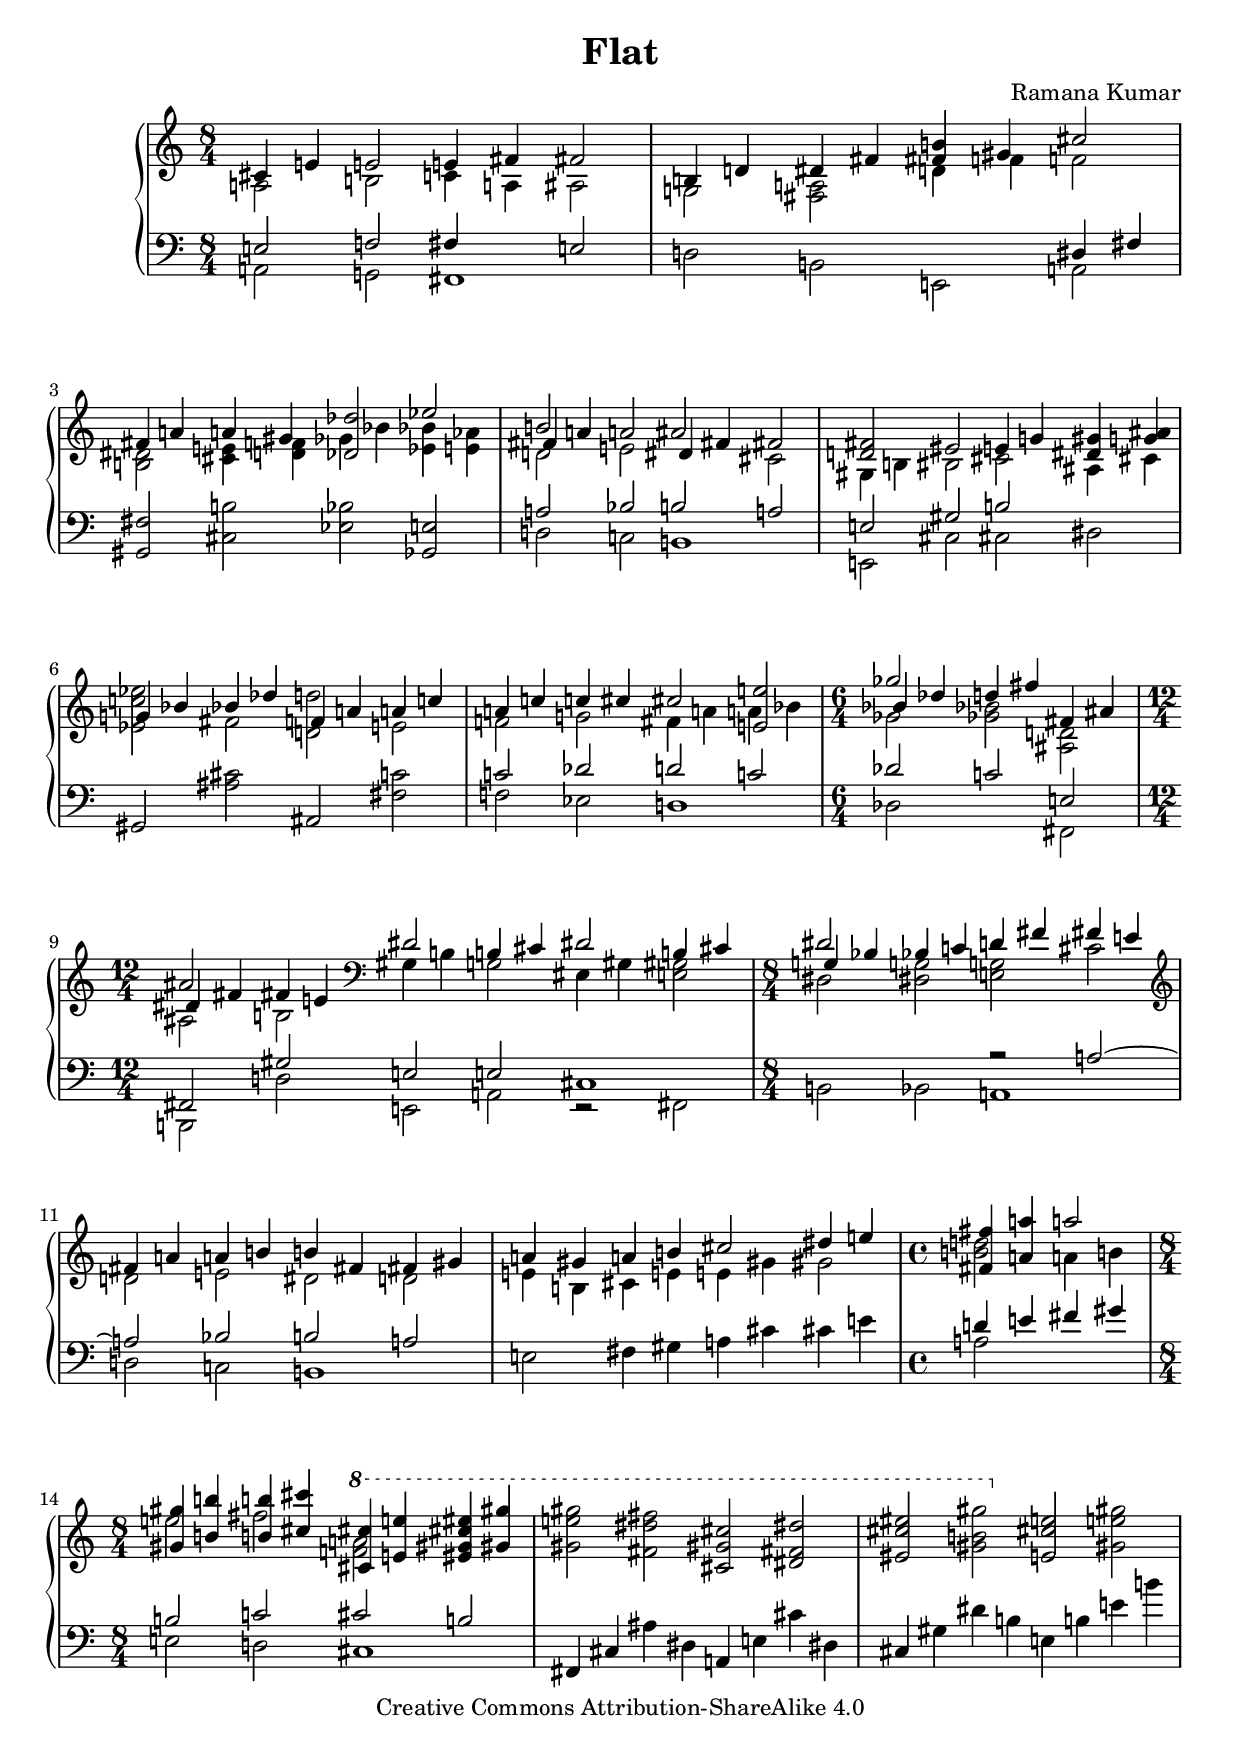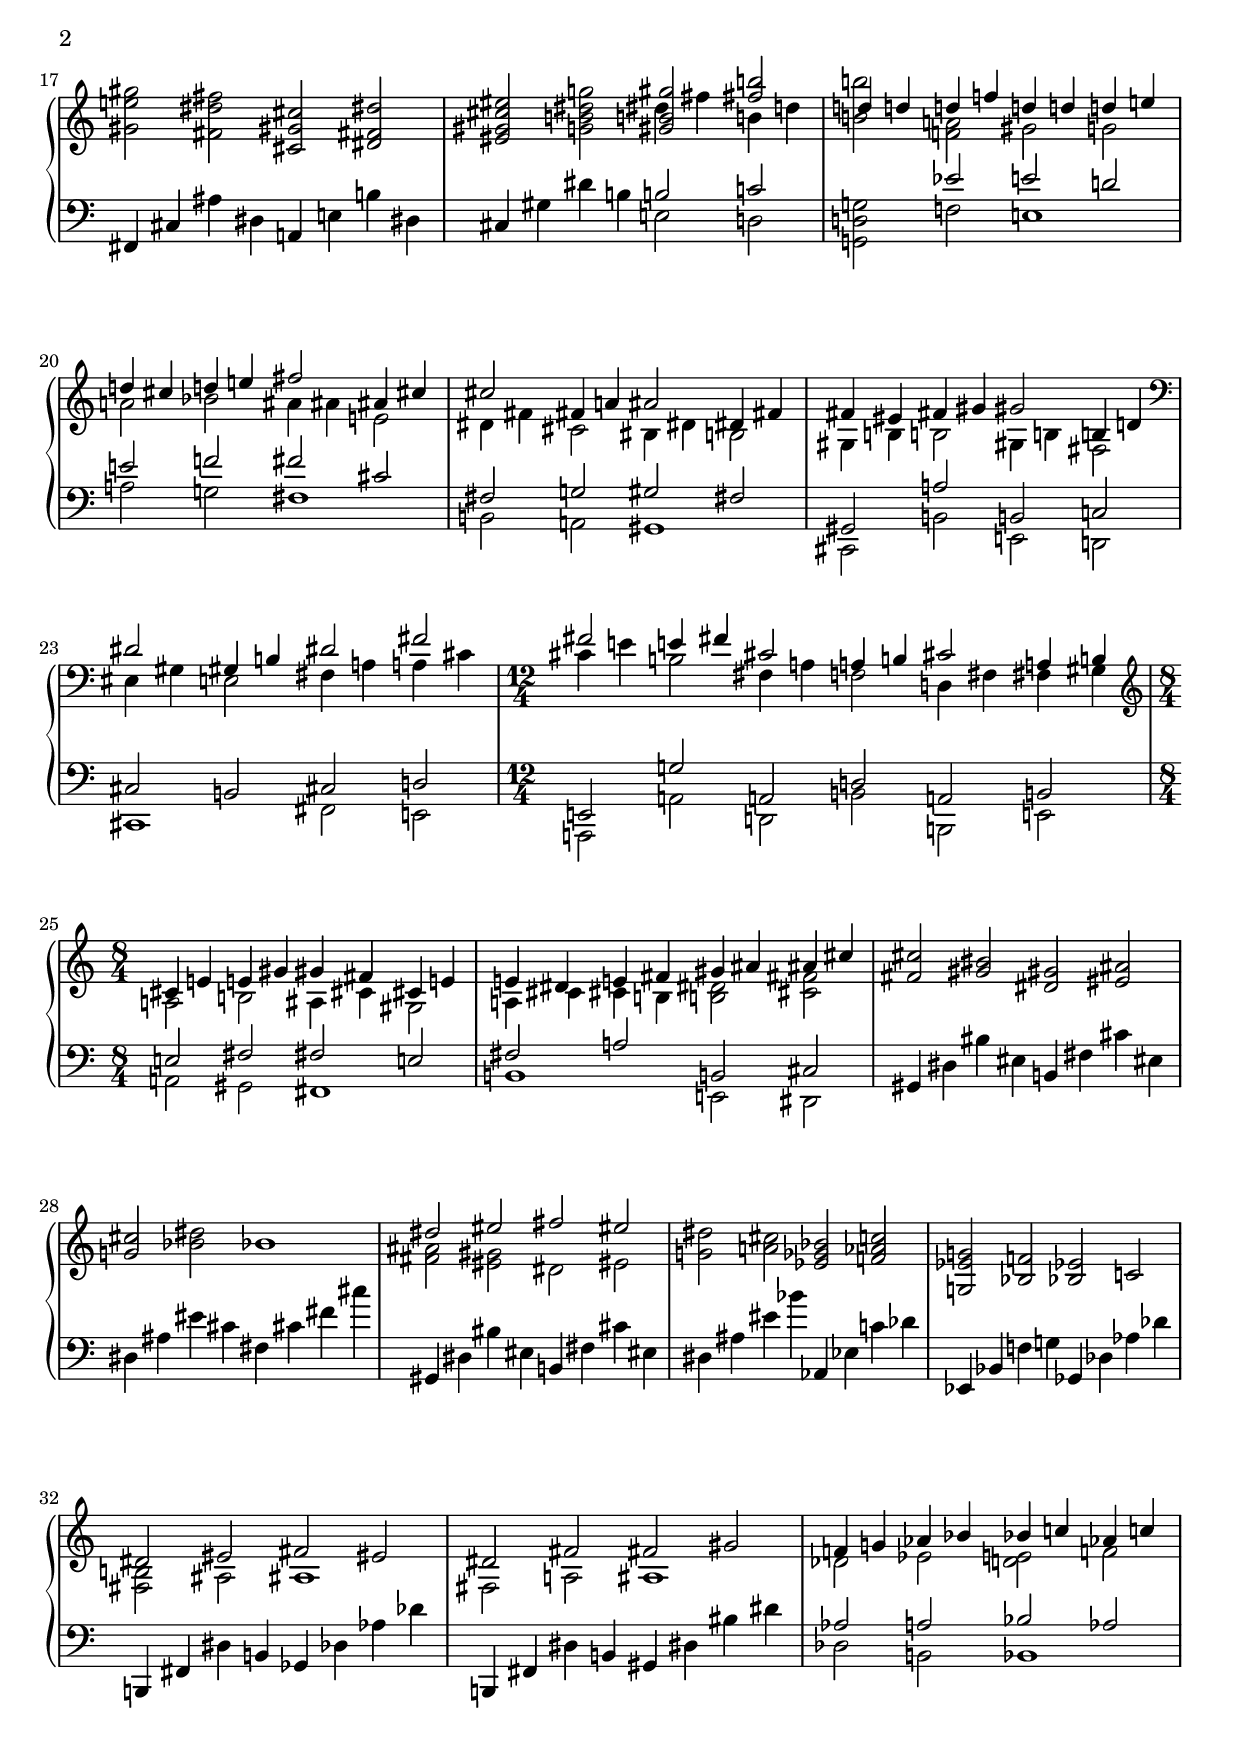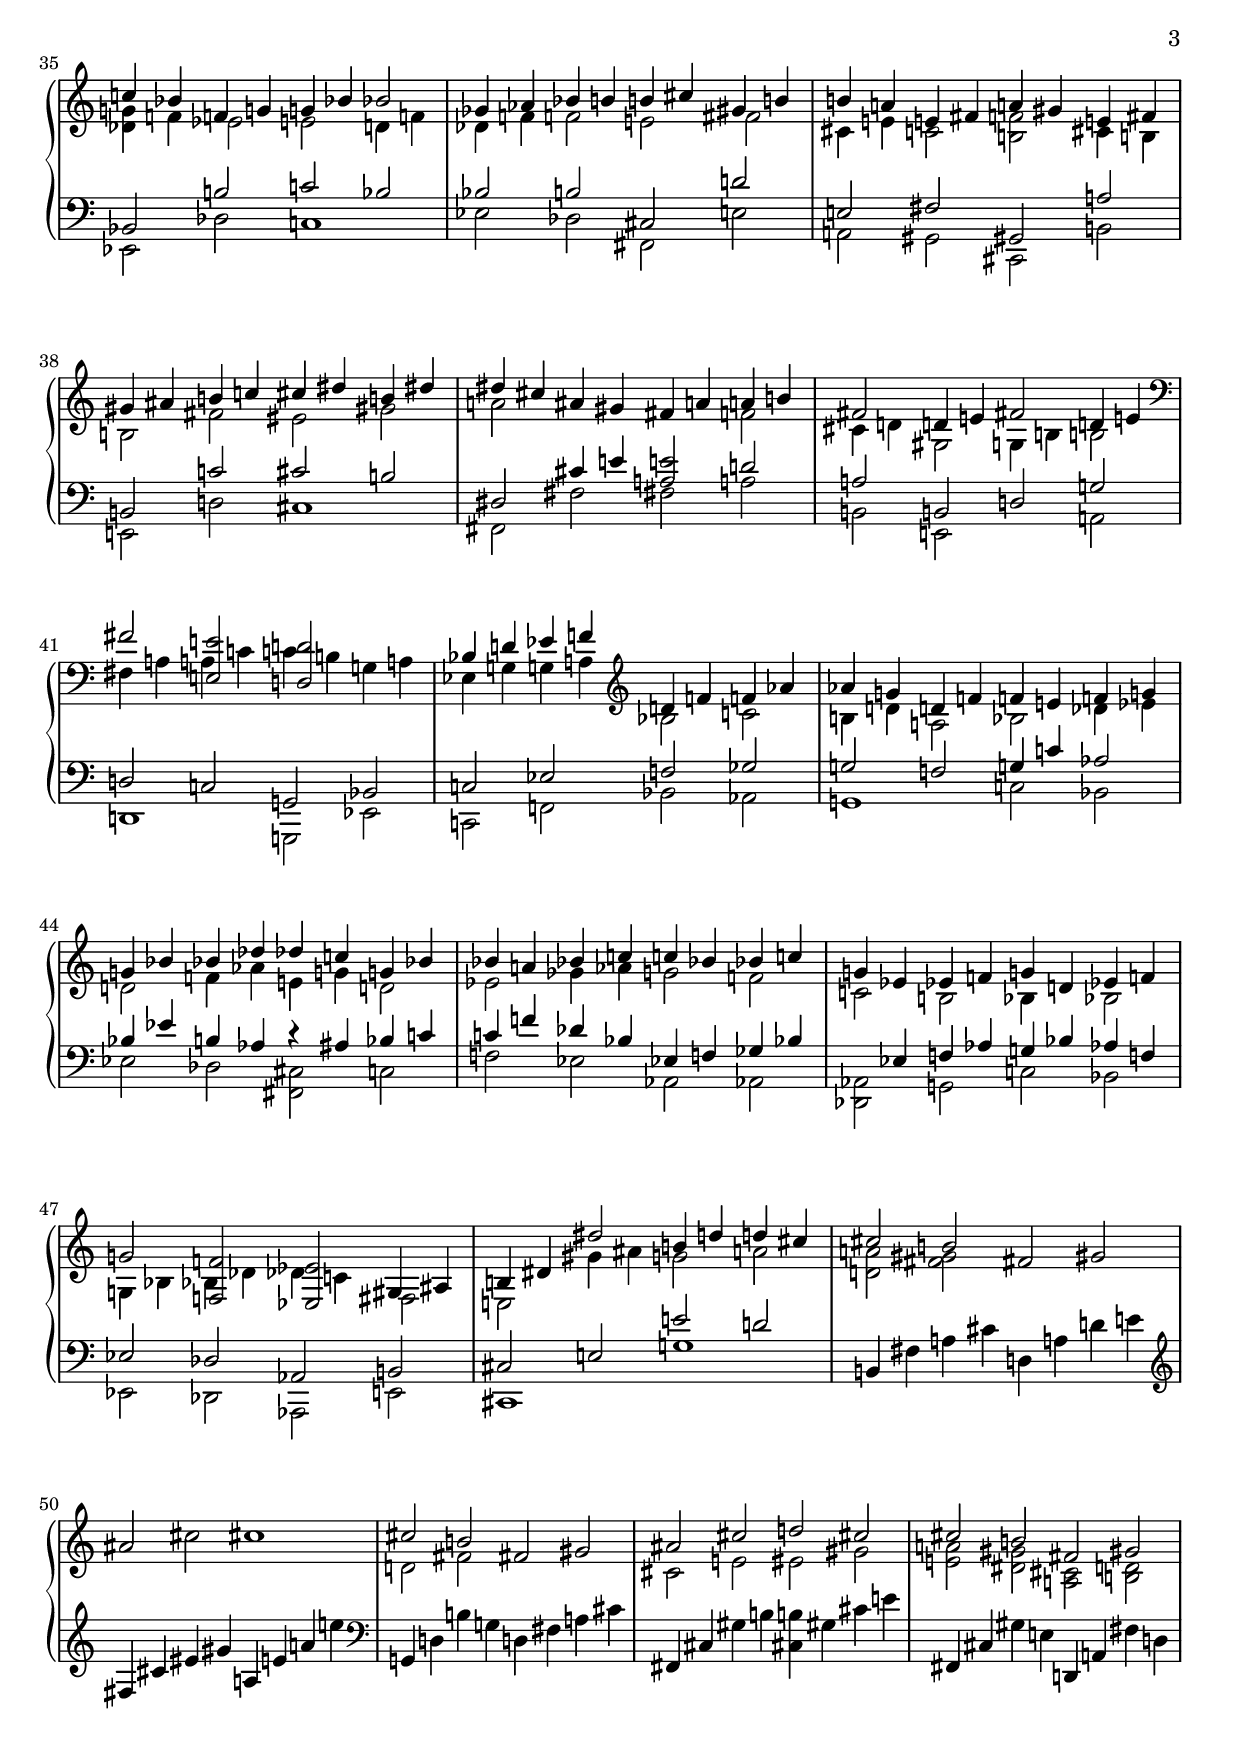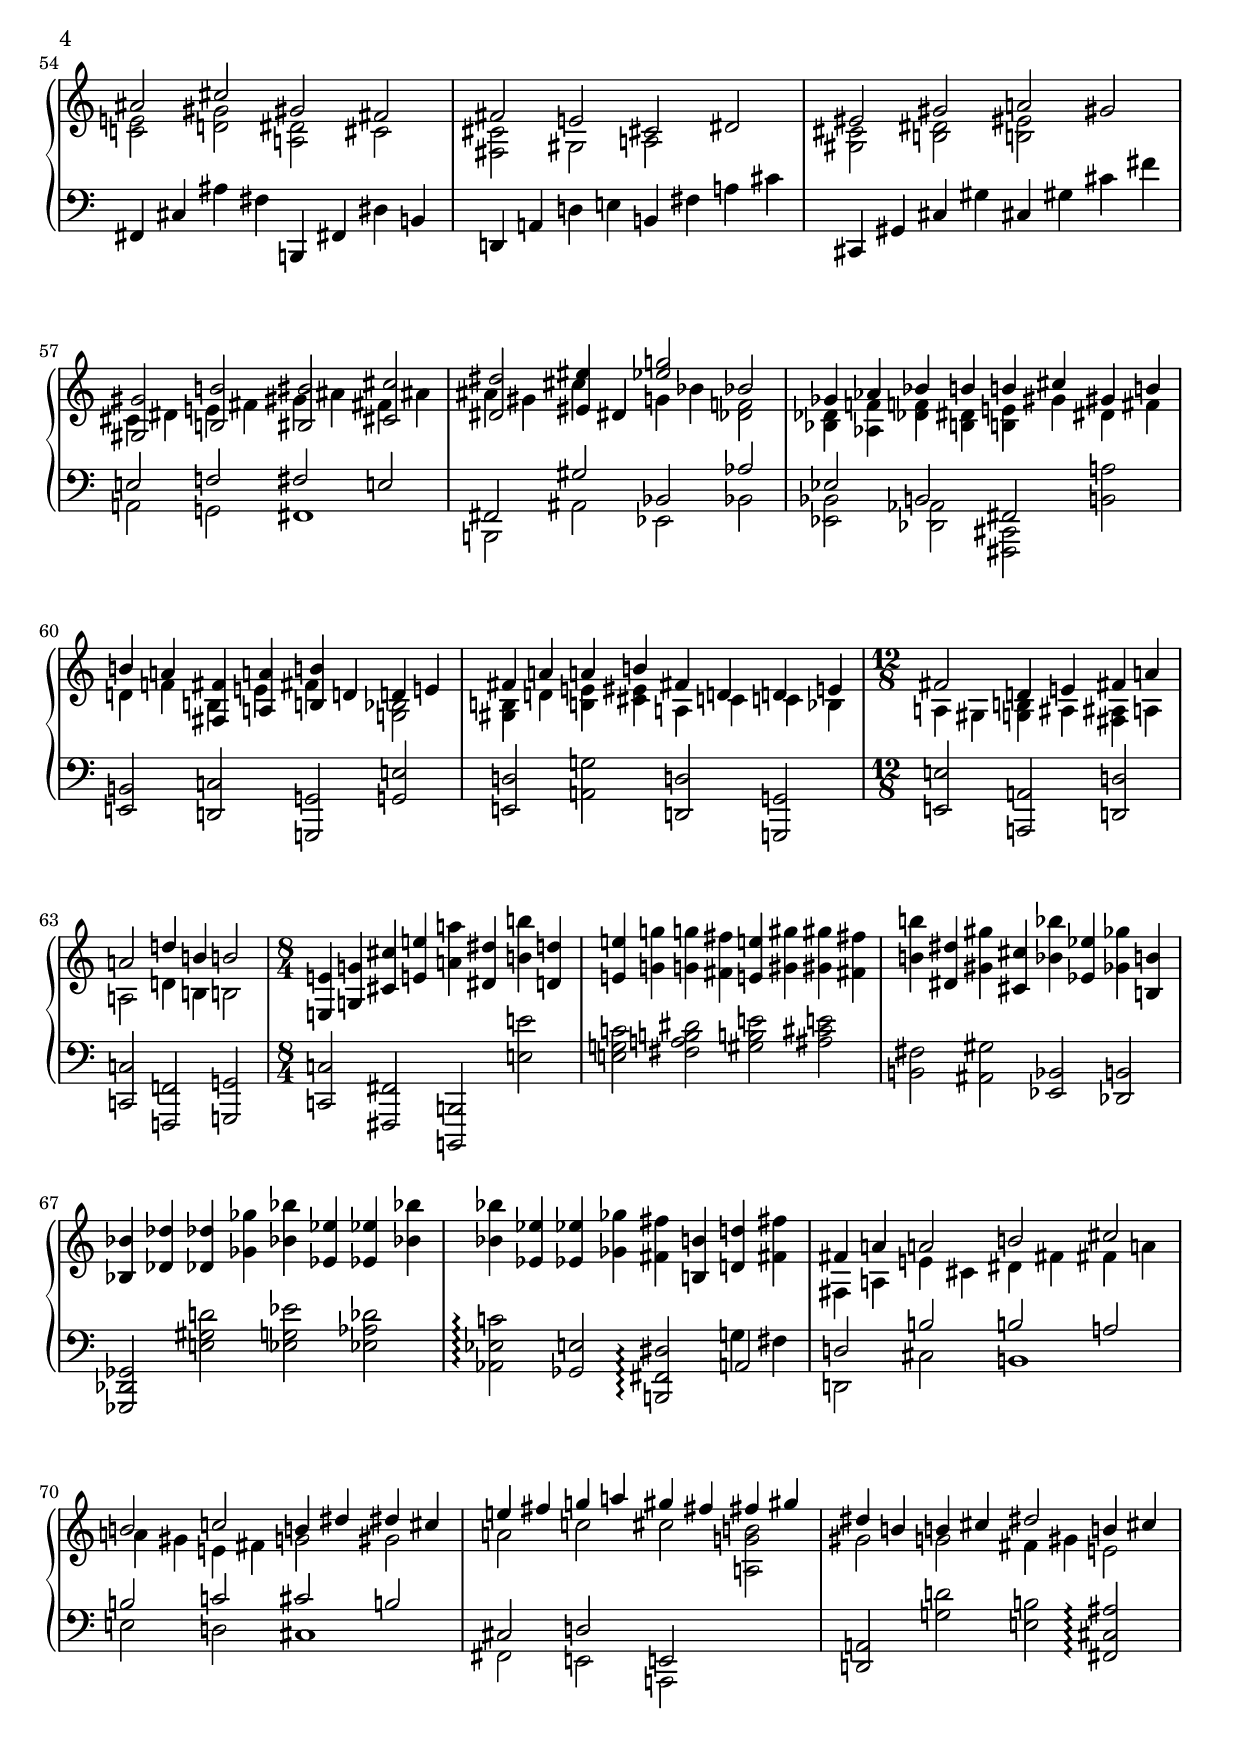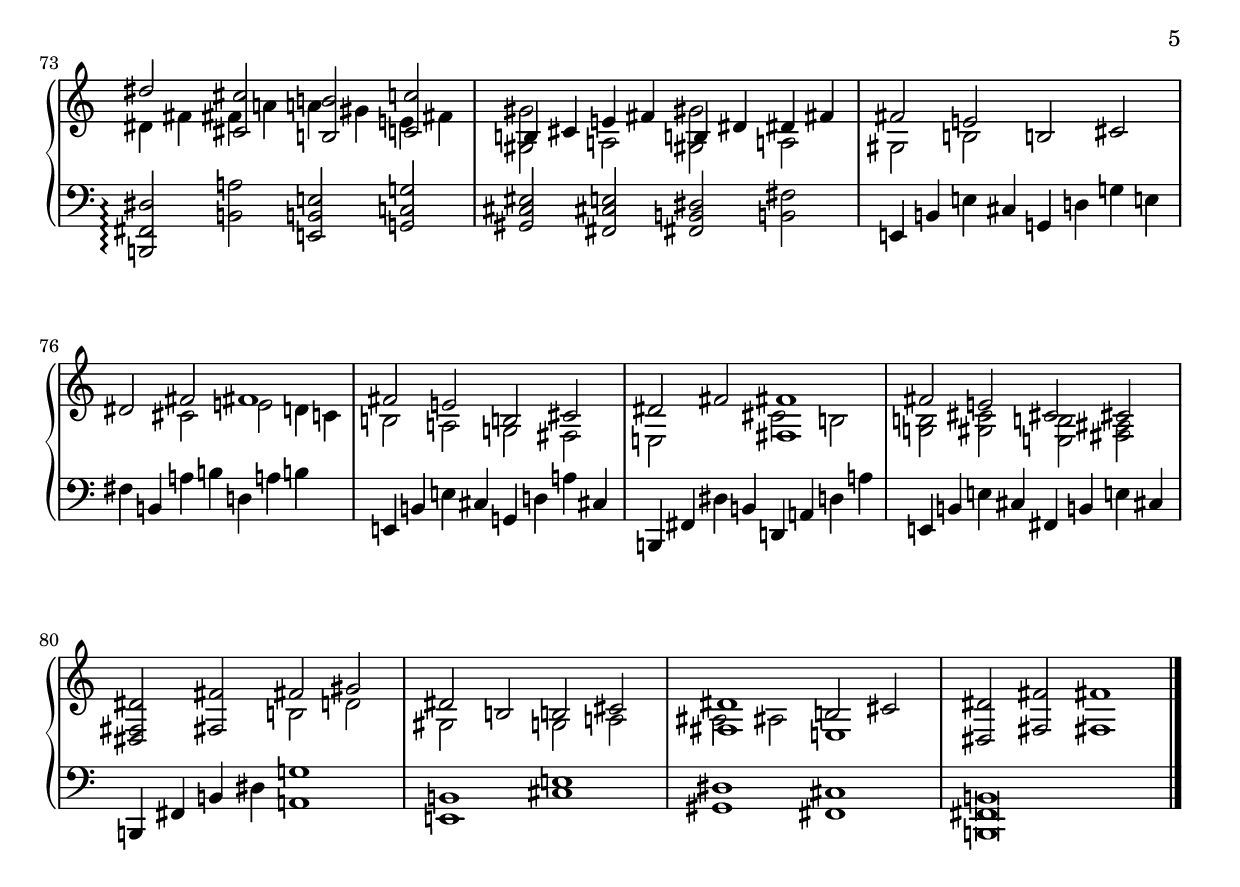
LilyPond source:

\version "2.18.0"

\header {
  title             = "Flat"
  composer          = "Ramana Kumar"
  date              = "2007"
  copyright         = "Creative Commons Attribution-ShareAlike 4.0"
}

onceStem =
#(define-music-function (parser location direction music) (number? ly:music?) #{
  \once \override Stem.direction = $direction
  $music #}
)

#(ly:set-option 'point-and-click #f)

\score {
  \context PianoStaff <<
    \context Staff = right <<
      \accidentalStyle Score.dodecaphonic
      \override Score.TimeSignature.style = #'()
      \clef treble
      \time 8/4
      << {
        <<
          {cis'4 e' e'2 e'4 fis' fis'2}
        \\{a2 b c'4 a ais2}
        >> | <<
          {b4 d' dis' fis' <b' fis'> gis' cis''2}
        \\{g2 <fis a> d'4 f' f'2}
        >> | <<
          {fis'4 a' a' gis' <des' des''>2 ees''}
        \\{<b dis'>2 <cis' e'>4 <d' f'> ges' bes' <bes' ees'> <aes' e'>}
        >> | <<
          {b'2 s ais' s}
        \\{d'2 e' s cis'}
        \\{fis'4 a' a'2 dis'4 fis' fis'2}
        >> | <<
          {<fis' d'>2 eis' e'4 g' <gis' dis'> <ais' g'>}
        \\{gis4 b bis2 cis' ais4 cis'}
        >> | <<                                             %--05
          {g'4 bes' bes' des'' f' a' a' c''}
        \\{<ees' c'' ees''>2 fis' <d' d''> e'}
        >> | <<
          {a'4 c'' c'' cis'' cis''2 <e' e''>}
        \\{f'2 g' fis'4 a' a' bes'}
        >> | \time 6/4 <<
          {ges''2 s fis'4 ais'}
        \\{ges'2 <ges' bes'> <ais d'>}
        \\{bes'4 des'' d'' fis'' s2}
        >> | \time 12/4 <<
          {ais'2 s \clef bass dis'2 b4 cis' dis'2 b4 cis'}
        \\{ais2 b gis4 b g2 eis4 gis <e gis>2}
        \\{dis'4 fis' fis' e'}
        >> | \time 8/4 <<
          {dis'2 s d'4 fis' fis' e'}
        \\{dis2 <dis g> <e g> cis'}
        \\{g4 bes bes c' s2 s}
        >> | \clef treble <<                               %--10
          {fis'4 a' a' b' b' fis' fis' gis'}
        \\{d'2 e' dis' d'}
        >> | <<
          {a'4 gis' a' b' cis''2 dis''4 e''}
        \\{e'4 b cis' e' e' gis' gis'2}
        >> | \time 4/4 <<
          {<fis' fis''>4 <a' a''> a''2}
        \\{<b' d''>2 a'4 b'}
        >> | \time 8/4 <<
          {<gis' gis''>4 <b' b''> <b' b''> <cis'' cis'''> \ottava #1 <cis'' cis'''> <e'' e'''> <eis'' gis'' cis''' eis'''> <gis'' gis'''>}
        \\{e''2 fis'' <f'' a''> s}
        >> | 
          <gis'' e''' gis'''>2 <fis'' dis''' fis'''> <cis'' gis'' cis'''> <dis'' fis'' dis'''>
           |                                               %--15
          <eis'' cis''' eis'''>2 <gis'' b'' gis'''> \ottava #0 <e' cis'' e''> <gis' e'' gis''>
           |
          <gis' e'' gis''>2 <fis' dis'' fis''> <cis' gis' cis''> <dis' fis' dis''>
           |
          <eis' gis' cis'' eis''>2 <g' b' dis'' g''> <<{<gis' b' gis''>2 <fis'' b''>}\\{dis''4 fis'' b' d''}>>
           | <<
          {d''4 d'' d'' f'' d'' d'' d'' e''}
        \\{<b' b''>2 <f' a'> gis' g'}
        >> | <<
          {d''4 cis'' d'' e'' fis''2 ais'4 cis''}
        \\{a'2 bes' ais'4 ais' e'2}
        >> | <<                                            %--20
          {cis''2 fis'4 a' ais'2 dis'4 fis'}
        \\{dis'4 fis' cis'2 bis4 dis' b2}
        >> | <<
          {fis'4 eis' fis' gis' gis'2 b4 d'}
        \\{gis4 b b2 gis4 b fis2}
        >> | \clef bass <<
          {dis'2 gis4 b dis'2 fis'}
        \\{eis4 gis e2 fis4 a a cis'}
        >> | \time 12/4 <<
          {fis'2 e'4 fis' cis'2 a4 b cis'2 a4 b}
        \\{cis'4 e' b2 fis4 a f2 d4 fis fis gis}
        >> | \time 8/4 \clef treble <<
          {cis'4 e' e' gis' gis' fis' cis' e'}
        \\{a2 b ais4 cis' gis2}
        >> | <<                                            %--25
          {e'4 dis' e' fis' gis' ais' ais' cis''}
        \\{a4 cis' cis' b <b dis'>2 <cis' fis'>}
        >> |
          <cis'' fis'>2 <bis' gis'> <gis' dis'> <ais' eis'>
           | 
          <cis'' g'>2 <dis'' bes'> bes'1
           | <<
          {dis''2 eis'' fis'' eis''}
        \\{<fis' ais'>2 <eis' gis'> dis' eis'}
        >> |
          <g' dis''>2 <a' cis''> <ees' ges' bes'> <f' aes' c''>
           |                                               %--30             
          <g ees' g'>2 <bes f'> <bes ees'> c'
           | <<
          {dis'2 eis' fis' eis'}
        \\{<fis b>2 ais ais1}
        >> | <<
          {dis'2 fis' fis' gis'}
        \\{fis2 a ais1}
        >> | <<
          {f'4 g' aes' bes' bes' c'' aes' c''}
        \\{des'2 ees' <d' e'> f'}
        >> | <<
          {c''4 bes' f' g' g' bes' bes'2}
        \\{<des' g'>4 f' ees'2 e' d'4 f'}
        >> | <<                                            %--35 
          {ges'4 aes' bes' b' b' cis'' gis' b'}
        \\{des'4 f' f'2 e' fis'}
        >> | <<
          {b'4 a' e' fis' a' gis' e' fis'}
        \\{cis'4 e' c'2 <b f'> cis'4 b}
        >> | <<
          {gis'4 ais' b' c'' cis'' dis'' b' dis''}
        \\{b2 fis' eis' gis'}
        >> | <<
          {dis''4 cis'' ais' gis' fis' a' a' b'}
        \\{a'2 s s f'}
        >> | <<
          {fis'2 d'4 e' fis'2 d'4 e'}
        \\{cis'4 d' gis2 g4 b b2}
        >> | \clef bass <<                                 %--40
          {fis'2 <e e'> <d d'> s}
        \\{fis4 a a c' c' b g a}
        >> | <<
          {bes4 d' ees' f' \clef treble d'4 f' f' aes'}
        \\{ees4 g g a bes2 c'}
        >> | <<
          {aes'4 g' d' f' f' e' f' g'}
        \\{b4 d' a2 bes des'4 ees'}
        >> | <<
          {g'4 bes' bes' des'' des'' c'' g' bes'}
        \\{d'2 f'4 aes' e' g' d'2}
        >> | <<
          {bes'4 a' bes' c'' c'' bes' bes' c''}
        \\{ees'2 ges'4 aes' g'2 f'}
        >> | <<                                            %--45
          {g'4 ees' ees' f' g'4 d' ees' f'}
        \\{c'2 b bes4 s bes2}
        >> | <<
          {g'2 <f f'> <ees ees'> gis4 ais}
        \\{g4 bes bes des' des' c' fis2}
        >> | <<
          {b4 dis' dis''2 b'4 d'' d'' cis''}
        \\{e2 gis'4 ais' g'2 a'}
        >> | <<
          {cis''2 b' fis' gis'}
        \\{<d' a'>2 <fis' gis'> s s}
        >> |
          ais'2 cis'' cis''1
           | <<                                            %--50
          {cis''2 b' fis' gis'}
        \\{d'2 fis' s s}
        >> | <<
          {ais'2 cis'' d'' cis''}
        \\{cis'2 e' eis' gis'}
        >> | <<
          {cis''2 b' fis' gis'}
        \\{<e' a'>2 <dis' gis'> <a cis'> <b d'>}
        >> | <<
          {ais'2 cis'' gis' fis'}
        \\{<c' e'>2 <d' gis'> <a dis'> cis'}
        >> | <<
          {fis'2 e' cis' dis'}
        \\{<fis cis'>2 gis a s}
        >> | <<                                            %--55
          {eis'2 gis' a' gis'}
        \\{<gis cis'>2 <b dis'> <b eis'> s}     
        >> | <<
          {<gis gis'>2 <b b'> <bis bis'> <cis' cis''>}
        \\{cis'4 dis' e' fis' gis' ais' fis' ais'}
        >> | <<
          {<dis' dis''>2 <eis' eis''>4 dis' <ees'' g''>2 bes'}
        \\{ais'4 gis' cis'' s g' bes' <des' f'>2}
        >> | <<
          {ges'4 aes' bes' b' b' cis'' gis' b'}
        \\{<bes des'>4 <aes f'> <des' f'> <b dis'> <b e'> gis' dis' fis'}
        >> | <<
          {b'4 a' <fis fis'> <a a'> <b b'> d' d' e'}
        \\{d'4 f' b e' fis' s <g bes>2}
        >> | <<                                            %--60
          {fis'4 a' a' b' fis' d' d' e'}
        \\{<gis b>4 d' <b e'> <cis' eis'> a c' c' bes}
        >> | \time 12/8 <<
          {fis'2  d'4   e'  fis'      a' a'2 d''4 b' b'2}
        \\{a4 gis <g b> ais <fis ais> a  a2  d'4  b  b2}
        >> | \time 8/4
           <e e'>4 <g g'> <cis' cis''> <e' e''> <a' a''> <dis' dis''> <b' b''> <d' d''> 
           |
          <e' e''>4 <g' g''> <g' g''> <fis' fis''> <e' e''> <gis' gis''> <gis' gis''> <fis' fis''>
           |
          <b' b''>4 <dis' dis''> <gis' gis''> <cis' cis''> <bes' bes''> <ees' ees''> <ges' ges''> <b b'>
           |                                               %--65
          <bes bes'>4 <des' des''> <des' des''> <ges' ges''> <bes' bes''> <ees' ees''> <ees' ees''> <bes' bes''>
           |
          <bes' bes''>4 <ees' ees''> <ees' ees''> <ges' ges''> <fis' fis''> <b b'> <d' d''> <fis' fis''>
           | <<
          {fis'4 a' a'2 b' cis''}
        \\{fis4 a e' cis' dis' fis' fis' a'}
        >> | <<
          {b'2 c'' b'4 dis'' dis'' cis''}
        \\{a'4 gis' e' fis' g'2 gis'}
        >> | <<
          {e''4 fis'' g'' a'' gis'' fis'' fis'' gis''}
        \\{a'2 c'' cis'' b'\stemUp}
        >> | <<                                            %--70
          {dis''4 b' b' cis'' dis''2 b'4 cis''}
        \\{gis'2 g' fis'4 gis' e'2}
        >> | <<
          {dis''2 <cis' cis''> <b b'> <c' c''>}
        \\{dis'4 fis' fis' a' a' gis' e' fis'}
        >> | <<
          {b4 cis' e' fis' b dis' dis' fis'}
        \\{<gis gis'>2 a <gis gis'> a}
        >> | <<
          {fis'2 e' b cis'}
        \\{gis2 b s1}
        >> | <<                                            %--75
          {dis'2 fis' fis'1}
        \\{s2 cis' e' d'4 c'}
        >> | <<
          {fis'2 e' b cis'}
        \\{b2 a g fis}
        >> | <<
          {dis'2 fis' <fis fis'>1}
        \\{e2 s cis' b}         
        >> | <<
          {fis'2 e' cis' cis'}
        \\{<g b>2 <gis cis'> <e b> <fis ais>}
        >> | <<
          {<dis fis dis'>2 <fis fis'> fis' gis'}
        \\{s2 s b d'}
        >> | <<                                            %--80
          {dis'2 b b cis'}
        \\{gis2 s g a}
        >> | <<
          {<fis dis'>1 b2 cis'}
        \\{ais2 ais e1}
        >> |
          <dis dis'>2 <fis fis'> <fis fis'>1
     \bar "|."

      } >>
    >>
    \context Staff = left <<
      \clef bass
      << {
        <<
          {e2 f fis4 s e2}
        \\{a,2 g, fis,1}
        >> | <<
          {s2 s s dis4 fis}
        \\{d2 b, e, a,}
        >> |
          <gis, fis>2 <cis b> <ees bes> <ges, e>
           | <<
          {a2 bes b a}
        \\{d2 c b,1}
        >> | <<
          {e2 gis b s}
        \\{e,2 cis cis dis2}
        >> |                                               %--05
          gis,2 <ais cis'> ais, <fis c'>
           | <<
          {c'2 des' d' c'}
        \\{f2 ees d1}
        >> | <<
          {des'2 c' e}
        \\{des2 s fis,}
        >> | <<
          {fis,2 gis e e cis1}
        \\{b,,2 d e, a, r fis,}
        >> | <<
          {s2 s r a ~}
        \\{b,2 bes, a,1}
        >> | <<                                            %--10
          {a2 bes b a}
        \\{d2 c b,1}
        >> |
          e2 fis4 gis a cis' cis' e'
           | <<
          {d'4 e' fis' gis'}
        \\{a2 s}
        >> | <<
          {b2 c' cis' b}
        \\{e2 d cis1}
        >> |
          fis,4 cis ais dis a, e cis' dis
           |                                               %--15
          cis4 gis dis' b e b e' b'
           |
          fis,4 cis ais dis a, e b dis
           |
          cis4 gis dis' b <<{b2 c'}\\{e2 d}>>
           | <<
          {s2 ees' e' d'}
        \\{<g, d g>2 f e1}
        >> | <<
          {e'2 f' fis' cis'}
        \\{a2 g fis1}
        >> | <<                                            %--20
          {fis2 g gis fis}
        \\{b,2 a, gis,1}
        >> | <<
          {gis,2 a b, c}
        \\{cis,2 b, e, d,}
        >> | <<
          {cis2 b, cis d}
        \\{cis,1 fis,2 e,}
        >> | <<
          {e,2 g a, d a, b,}
        \\{a,,2 a, d, b, b,, e,}
        >> | <<
          {e2 fis fis e}
        \\{a,2 gis, fis,1}
        >> | <<                                            %--25
          {fis2 a b, cis}
        \\{b,1 e,2 dis,}
        >> |
          gis,4 dis bis eis b, fis cis' eis
           |
          dis4 ais eis' cis' fis cis' fis' cis''
           |
          gis,4 dis bis eis b, fis cis' eis
           |
          dis4 ais eis' bes' aes, ees c' des'
           |                                               %--30
          ees,4 bes, f g ges, des aes des'
           |
          b,, fis, dis b, ges, des aes des'
           |
          b,, fis, dis b, gis, dis bis dis'
           | <<
          {aes2 a bes aes}
        \\{des2 b, bes,1}
        >> | <<
          {bes,2 b c' bes}
        \\{ees,2 des c1}
        >> | <<                                            %--35
          {bes2 b cis d'}
        \\{ees2 des fis, e}
        >> | <<
          {e2 fis gis, a}
        \\{a,2 gis, cis, b,}
        >> | <<
          {b,2  c' cis' b}
        \\{e,2 d cis1}
        >> | <<
          {dis2 cis'4 e' <a e'>2 d'}
        \\{fis,2 fis fis a}
        >> | <<
          {a2 b, d g}
        \\{b,2 e, s a,}
        >> | <<                                            %--40
          {d2 c g, bes,}
        \\{d,1 g,,2 ees,}
        >> | <<
          {c2 ees f ges}
        \\{c,2 f, bes, aes,}
        >> | <<
          {g2 f g4 c' aes2}
        \\{g,1 c2 bes,}
        >> | <<
          {bes4 ees' b aes r4 ais bes c'}
        \\{ees2 des <fis, cis>2 c}
        >> | <<
          {c'4 f' des' bes ees4 f ges bes}
        \\{f2 ees aes, aes,}
        >> | <<                                            %--45
          {s4 ees f aes g bes aes f}
        \\{<des, aes,>2 g,2 c bes,}
        >> | <<
          {ees2 des aes, b,}
        \\{ees,2 des, aes,, e,}
        >> | <<
          {cis2 e e' d'}
        \\{cis,1 g}
        >> | 
          b,4 fis a cis' d a d' e'
           | \clef treble
          fis4 cis' eis' gis' a e' a' e''
           | \clef bass                                    %--50
          g,4 d b g d fis a cis'
           |
          fis,4 cis gis b <cis b> gis cis' e'
           |
          fis,4 cis gis e d, a, fis d
           |
          fis,4 cis ais fis b,, fis, dis b,
           |
          d,4 a, d e b, fis a cis'
           |                                               %--55
          cis,4 gis, cis gis cis gis cis' fis'
           | <<
          {e2 f fis e}
        \\{a,2 g, fis,1}
        >> | <<
          {fis,2 gis bes, aes}
        \\{b,,2 ais, ees, bes,}
        >> | <<
          {ees2 b, fis,}
        \\{<ees, bes,>2 <des, aes,> <fis,, cis,> <b, a>}
        >> |
          <e, b,>2 <d, c> <g,, g,> <g, e>
           |                                               %--60
          <e, d>2 <a, g> <d, d> <g,, g,>
           |
          <e, e>2 <a,, a,> <d, d> <c, c> <f,, f,> <g,, g,> 
           |
          <c, c>2 <fis,, fis,> <b,,, b,,> <e e'>
           |
          <e g c'>2 <fis a b dis'> <gis b e'> <ais cis' e'>
           |
          <b, fis>2 <ais, gis> <ees, bes,> <des, b,>
           |                                               %--65
          <ges,, des, ges,>2 <e gis d'> <ees g ees'> <ees aes des'>
           |
          <aes, ees c'>2\arpeggio <ges, e> <b,, fis, dis>\arpeggio <<{a,2}\\{g4 fis}>>
           | <<
          {d2 b b a}
        \\{d,2 cis b,1}
        >> | <<
          {b2 c' cis' b}
        \\{e2 d cis1}
        >> | <<
          {cis2 d e,}
        \\{fis,2 e, a,,} >>
        \change Staff = right <<{}\\{<a g'>2}>>
           | \change Staff = left                          %--70
          <d, a,>2 <g d'> <e b> <fis, cis ais>\arpeggio
           |
          <b,, fis, dis>2\arpeggio <b, a> <e, b, e> <g, c g>
           |
          <gis, cis eis>2 <fis, cis e> <fis, b, dis> <b, fis>
           |
          e,4 b, e cis g, d g e
           |
          fis4 b, a b d a b s
           |                                               %--75
          e,4 b, e cis g, d a cis
           |
          b,,4 fis, dis b, d, a, d a
           |
          e,4 b, e cis fis, b, e cis
           |
          b,,4 fis, b, dis <a, g>1
           | <<
          {b,1 e}
        \\{e,1 cis}
        >> |                                               %--80
          <gis, dis>1 <fis, cis>
           |
          <b,, fis, b,>\breve
     \bar "|."
      } >>
    >>
  >>
}
